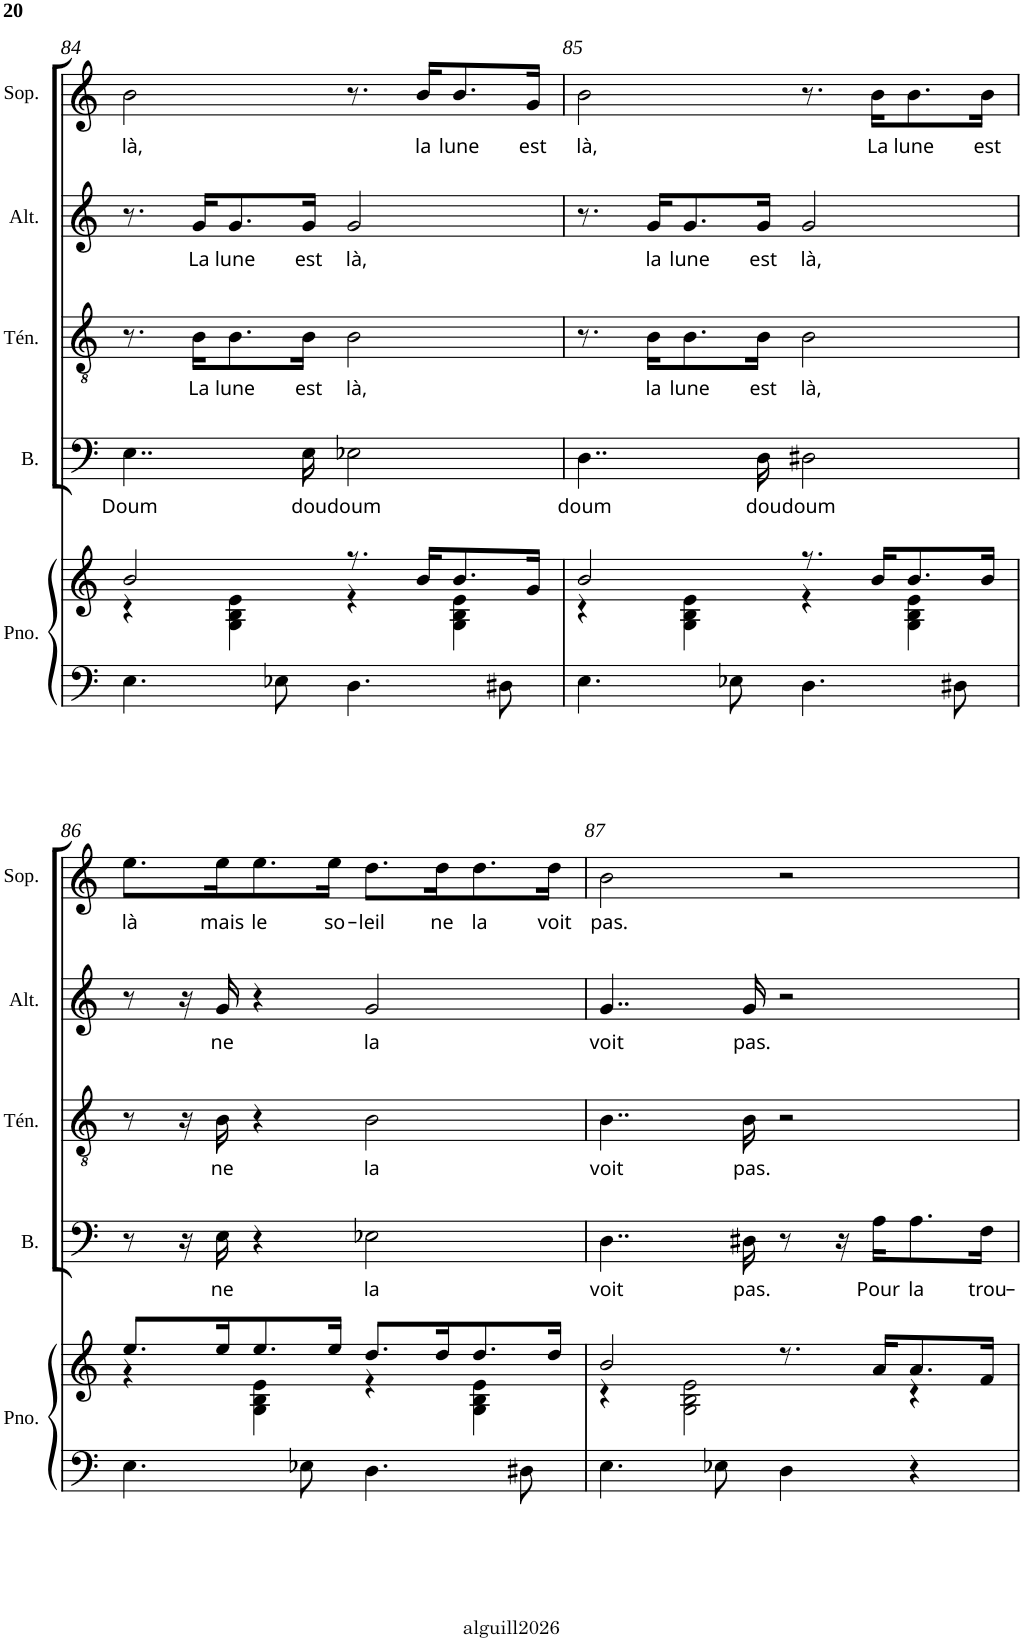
**kern	**kern	**kern	**text	**kern	**text	**kern	**text	**kern	**text
*part5	*part5	*part4	*part4	*part3	*part3	*part2	*part2	*part1	*part1
*staff6	*staff5	*staff4	*staff4	*staff3	*staff3	*staff2	*staff2	*staff1	*staff1
*I"Piano	*	*I"Basse	*	*I"Ténor	*	*I"Alto	*	*I"Soprano	*
*I'Pno.	*	*I'B.	*	*I'Tén.	*	*I'Alt.	*	*I'Sop.	*
!!LO:PB:g=z
*clefF4	*clefG2	*clefF4	*	*clefGv2	*	*clefG2	*	*clefG2	*
*k[]	*k[]	*k[]	*	*k[]	*	*k[]	*	*k[]	*
*C:	*C:	*C:	*	*C:	*	*C:	*	*C:	*
*M2/2	*M2/2	*M2/2	*	*M2/2	*	*M2/2	*	*M2/2	*
*met(c|)	*met(c|)	*met(c|)	*	*met(c|)	*	*met(c|)	*	*met(c|)	*
=84	=84	=84	=84	=84	=84	=84	=84	=84	=84
*	*^	*	*	*	*	*	*	*	*
!	!	!	!	!LO:LY:b	!	!	!	!	!	!LO:LY:b
4.E\	2b/	4r	4..E\	Doum	8.r	.	8.r	.	2b\	là,
!	!	!	!	!	!	!LO:LY:b	!	!LO:LY:b	!	!
.	.	.	.	.	16B\KL	La	16g/KL	La	.	.
!	!	!	!	!	!	!LO:LY:b	!	!LO:LY:b	!	!
.	.	4G\ 4B\ 4e\	.	.	8.B\	lune	8.g/	lune	.	.
8E-X\	.	.	.	.	.	.	.	.	.	.
!	!	!	!	!LO:LY:b	!	!LO:LY:b	!	!LO:LY:b	!	!
.	.	.	16E\	dou	16B\Jk	est	16g/Jk	est	.	.
!	!	!	!	!LO:LY:b	!	!LO:LY:b	!	!LO:LY:b	!	!
4.D\	8.r	4r	2E-X\	doum	2B\	là,	2g/	là,	8.r	.
!	!	!	!	!	!	!	!	!	!	!LO:LY:b
.	16b/KL	.	.	.	.	.	.	.	16b/KL	la
!	!	!	!	!	!	!	!	!	!	!LO:LY:b
.	8.b/	4G\ 4B\ 4e\	.	.	.	.	.	.	8.b/	lune
8D#X\	.	.	.	.	.	.	.	.	.	.
!	!	!	!	!	!	!	!	!	!	!LO:LY:b
.	16g/Jk	.	.	.	.	.	.	.	16g/Jk	est
=85	=85	=85	=85	=85	=85	=85	=85	=85	=85	=85
!	!	!	!	!LO:LY:b	!	!	!	!	!	!LO:LY:b
4.E\	2b/	4r	4..D\	doum	8.r	.	8.r	.	2b\	là,
!	!	!	!	!	!	!LO:LY:b	!	!LO:LY:b	!	!
.	.	.	.	.	16B\KL	la	16g/KL	la	.	.
!	!	!	!	!	!	!LO:LY:b	!	!LO:LY:b	!	!
.	.	4G\ 4B\ 4e\	.	.	8.B\	lune	8.g/	lune	.	.
8E-X\	.	.	.	.	.	.	.	.	.	.
!	!	!	!	!LO:LY:b	!	!LO:LY:b	!	!LO:LY:b	!	!
.	.	.	16D\	dou	16B\Jk	est	16g/Jk	est	.	.
!	!	!	!	!LO:LY:b	!	!LO:LY:b	!	!LO:LY:b	!	!
4.D\	8.r	4r	2D#X\	doum	2B\	là,	2g/	là,	8.r	.
!	!	!	!	!	!	!	!	!	!	!LO:LY:b
.	16b/KL	.	.	.	.	.	.	.	16b\KL	La
!	!	!	!	!	!	!	!	!	!	!LO:LY:b
.	8.b/	4G\ 4B\ 4e\	.	.	.	.	.	.	8.b\	lune
8D#X\	.	.	.	.	.	.	.	.	.	.
!	!	!	!	!	!	!	!	!	!	!LO:LY:b
.	16b/Jk	.	.	.	.	.	.	.	16b\Jk	est
!!LO:LB:g=z
=86	=86	=86	=86	=86	=86	=86	=86	=86	=86	=86
!	!	!	!	!	!	!	!	!	!	!LO:LY:b
4.E\	8.ee/L	4r	8r	.	8r	.	8r	.	8.ee\L	là
.	.	.	16r	.	16r	.	16r	.	.	.
!	!	!	!	!LO:LY:b	!	!LO:LY:b	!	!LO:LY:b	!	!LO:LY:b
.	16ee/K	.	16E\	ne	16B\	ne	16g/	ne	16ee\K	mais
!	!	!	!	!	!	!	!	!	!	!LO:LY:b
.	8.ee/	4G\ 4B\ 4e\	4r	.	4r	.	4r	.	8.ee\	le
8E-X\	.	.	.	.	.	.	.	.	.	.
!	!	!	!	!	!	!	!	!	!	!LO:LY:b
.	16ee/Jk	.	.	.	.	.	.	.	16ee\Jk	so-
!	!	!	!	!LO:LY:b	!	!LO:LY:b	!	!LO:LY:b	!	!LO:LY:b
4.D\	8.dd/L	4r	2E-X\	la	2B\	la	2g/	la	8.dd\L	-leil
!	!	!	!	!	!	!	!	!	!	!LO:LY:b
.	16dd/K	.	.	.	.	.	.	.	16dd\K	ne
!	!	!	!	!	!	!	!	!	!	!LO:LY:b
.	8.dd/	4G\ 4B\ 4e\	.	.	.	.	.	.	8.dd\	la
8D#X\	.	.	.	.	.	.	.	.	.	.
!	!	!	!	!	!	!	!	!	!	!LO:LY:b
.	16dd/Jk	.	.	.	.	.	.	.	16dd\Jk	voit
=87	=87	=87	=87	=87	=87	=87	=87	=87	=87	=87
!	!	!	!	!LO:LY:b	!	!LO:LY:b	!	!LO:LY:b	!	!LO:LY:b
4.E\	2b/	4r	4..D\	voit	4..B\	voit	4..g/	voit	2b\	pas.
.	.	2G\ 2B\ 2e\	.	.	.	.	.	.	.	.
8E-X\	.	.	.	.	.	.	.	.	.	.
!	!	!	!	!LO:LY:b	!	!LO:LY:b	!	!LO:LY:b	!	!
.	.	.	16D#X\	pas.	16B\	pas.	16g/	pas.	.	.
4D\	8.r	.	8r	.	2r	.	2r	.	2r	.
.	.	.	16r	.	.	.	.	.	.	.
!	!	!	!	!LO:LY:b	!	!	!	!	!	!
.	16a/KL	.	16A\KL	Pour	.	.	.	.	.	.
!	!	!	!	!LO:LY:b	!	!	!	!	!	!
4r	8.a/	4r	8.A\	la	.	.	.	.	.	.
!	!	!	!	!LO:LY:b	!	!	!	!	!	!
.	16f/Jk	.	16F\Jk	trou-	.	.	.	.	.	.
*	*v	*v	*	*	*	*	*	*	*	*
=	=	=	=	=	=	=	=	=	=
*-	*-	*-	*-	*-	*-	*-	*-	*-	*-
